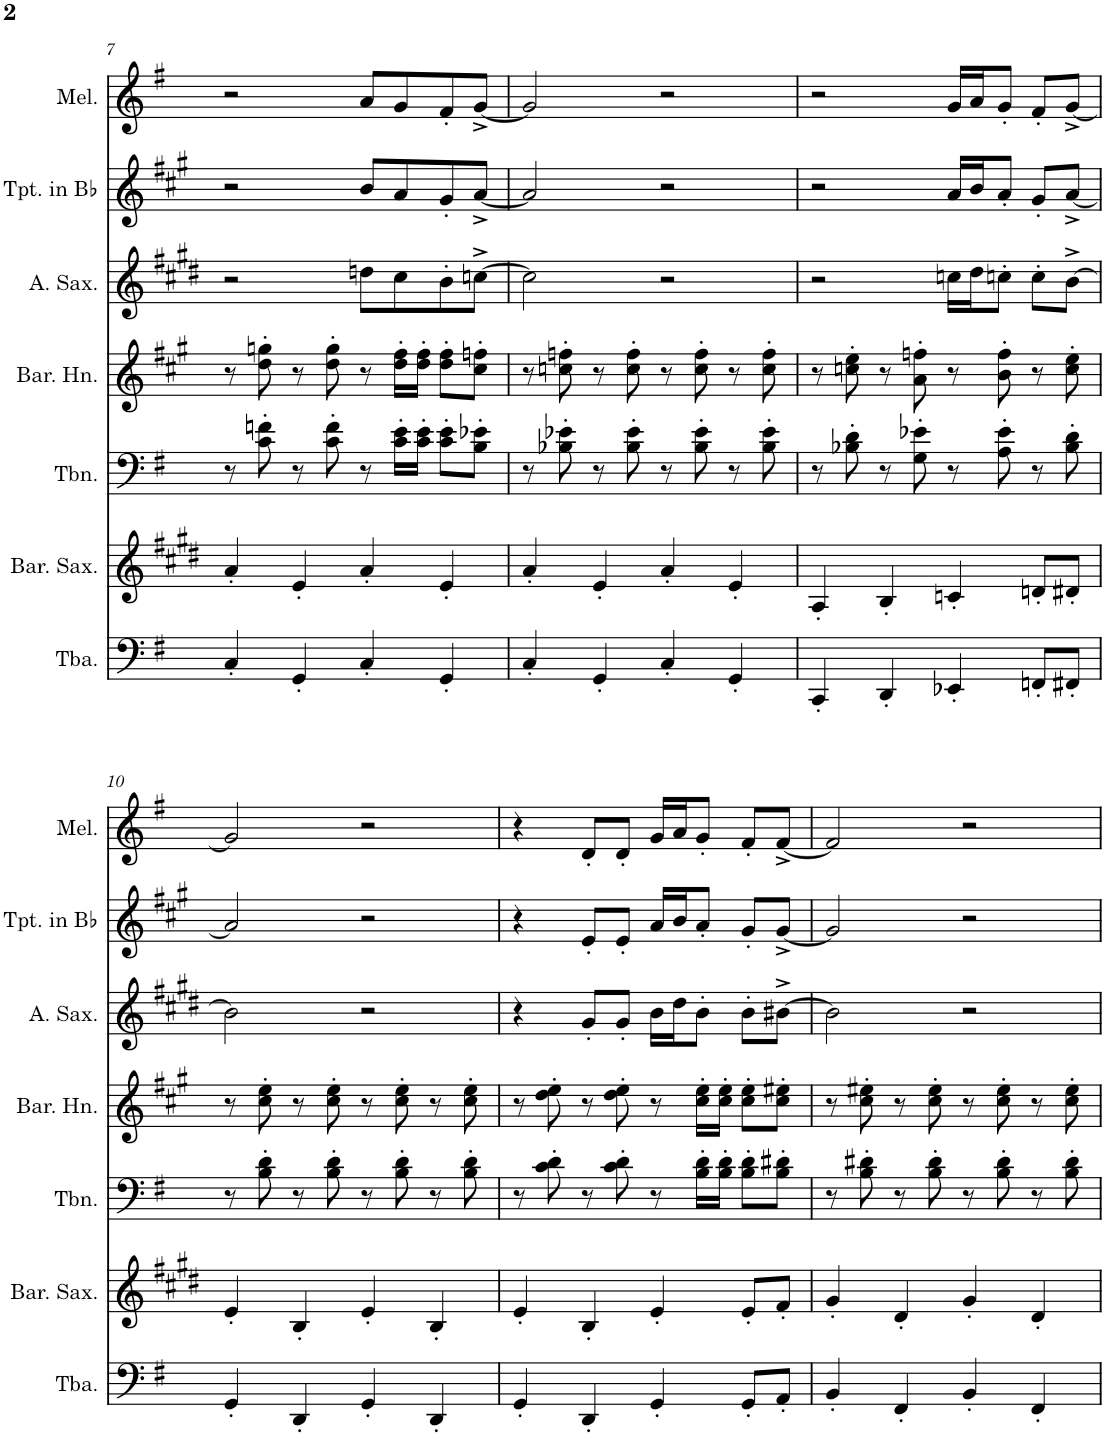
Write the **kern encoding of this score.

**kern	**kern	**kern	**kern	**kern	**kern	**kern
*part7	*part6	*part5	*part4	*part3	*part2	*part1
*staff7	*staff6	*staff5	*staff4	*staff3	*staff2	*staff1
*I"Tuba	*I"Baritone Saxophone	*I"Trombone	*I"Baritone Horn	*I"Alto Saxophone	*I"Trumpet in Bb	*I"Melodica
*I'Tba.	*I'Bar. Sax.	*I'Tbn.	*I'Bar. Hn.	*I'A. Sax.	*I'Tpt. in Bb	*I'Mel.
!!LO:PB:g=z
*clefF4	*clefG2	*clefF4	*clefG2	*clefG2	*clefG2	*clefG2
*	*Trd12c21	*	*Trd4c7	*Trd5c9	*Trd1c2	*
*k[f#]	*k[f#c#g#d#]	*k[f#]	*k[f#c#g#]	*k[f#c#g#d#]	*k[f#c#g#]	*k[f#]
*M4/4	*M4/4	*M4/4	*M4/4	*M4/4	*M4/4	*M4/4
=7	=7	=7	=7	=7	=7	=7
4C'/	4a'/	8r	8r	2r	2r	2r
.	.	8c\' 8fn\'	8dd\' 8ggn\'	.	.	.
4GG'/	4e'/	8r	8r	.	.	.
.	.	8c\' 8f\'	8dd\' 8gg\'	.	.	.
4C'/	4a'/	8r	8r	8ddn\L	8b/L	8a/L
.	.	16c\' 16e\'LL	16dd\' 16ff#\'LL	8cc#\	8a/	8g/
.	.	16c\' 16e\'JJ	16dd\' 16ff#\'JJ	.	.	.
4GG'/	4e'/	8c\' 8e\'L	8dd\' 8ff#\'L	8b'\	8g#'/	8f#'/
.	.	8B\' 8e-X\'J	8cc#\' 8ffn\'J	[8ccn^\J	[8a^/J	[8g^/J
=8	=8	=8	=8	=8	=8	=8
4C'/	4a'/	8r	8r	2cc#\]	2a/]	2g/]
.	.	8B-X\' 8e-X\'	8ccn\' 8ffn\'	.	.	.
4GG'/	4e'/	8r	8r	.	.	.
.	.	8B-\' 8e-\'	8cc\' 8ff\'	.	.	.
4C'/	4a'/	8r	8r	2r	2r	2r
.	.	8B-\' 8e-\'	8cc\' 8ff\'	.	.	.
4GG'/	4e'/	8r	8r	.	.	.
.	.	8B-\' 8e-\'	8cc\' 8ff\'	.	.	.
=9	=9	=9	=9	=9	=9	=9
4CC'/	4A'/	8r	8r	2r	2r	2r
.	.	8B-X\' 8d\'	8ccn\' 8ee\'	.	.	.
4DD'/	4B'/	8r	8r	.	.	.
.	.	8G\' 8e-X\'	8a\' 8ffn\'	.	.	.
4EE-X'/	4cn'/	8r	8r	16ccn\LL	16a/LL	16g/LL
.	.	.	.	16dd#\J	16b/J	16a/J
.	.	8A\' 8e-\'	8b\' 8ff\'	8ccn'\J	8a'/J	8g'/J
8FFn'/L	8dn'/L	8r	8r	8cc'\L	8g#'/L	8f#'/L
8FF#X'/J	8d#X'/J	8B-\' 8d\'	8cc\' 8ee\'	[8b^\J	[8a^/J	[8g^/J
!!LO:LB:g=z
=10	=10	=10	=10	=10	=10	=10
4GG'/	4e'/	8r	8r	2b\]	2a/]	2g/]
.	.	8B\' 8d\'	8cc#\' 8ee\'	.	.	.
4DD'/	4B'/	8r	8r	.	.	.
.	.	8B\' 8d\'	8cc#\' 8ee\'	.	.	.
4GG'/	4e'/	8r	8r	2r	2r	2r
.	.	8B\' 8d\'	8cc#\' 8ee\'	.	.	.
4DD'/	4B'/	8r	8r	.	.	.
.	.	8B\' 8d\'	8cc#\' 8ee\'	.	.	.
=11	=11	=11	=11	=11	=11	=11
4GG'/	4e'/	8r	8r	4r	4r	4r
.	.	8c\' 8d\'	8dd\' 8ee\'	.	.	.
4DD'/	4B'/	8r	8r	8g#'/L	8e'/L	8d'/L
.	.	8c\' 8d\'	8dd\' 8ee\'	8g#'/J	8e'/J	8d'/J
4GG'/	4e'/	8r	8r	16b\LL	16a/LL	16g/LL
.	.	.	.	16dd#\J	16b/J	16a/J
.	.	16B\' 16d\'LL	16cc#\' 16ee\'LL	8b'\J	8a'/J	8g'/J
.	.	16B\' 16d\'JJ	16cc#\' 16ee\'JJ	.	.	.
8GG'/L	8e'/L	8B\' 8d\'L	8cc#\' 8ee\'L	8b'\L	8g#'/L	8f#'/L
8AA'/J	8f#'/J	8B\' 8d#X\'J	8cc#\' 8ee#X\'J	[8b#X^\J	[8g#^/J	[8f#^/J
=12	=12	=12	=12	=12	=12	=12
4BB'/	4g#'/	8r	8r	2b#\]	2g#/]	2f#/]
.	.	8B\' 8d#X\'	8cc#\' 8ee#X\'	.	.	.
4FF#'/	4d#'/	8r	8r	.	.	.
.	.	8B\' 8d#\'	8cc#\' 8ee#\'	.	.	.
4BB'/	4g#'/	8r	8r	2r	2r	2r
.	.	8B\' 8d#\'	8cc#\' 8ee#\'	.	.	.
4FF#'/	4d#'/	8r	8r	.	.	.
.	.	8B\' 8d#\'	8cc#\' 8ee#\'	.	.	.
=	=	=	=	=	=	=
*-	*-	*-	*-	*-	*-	*-
